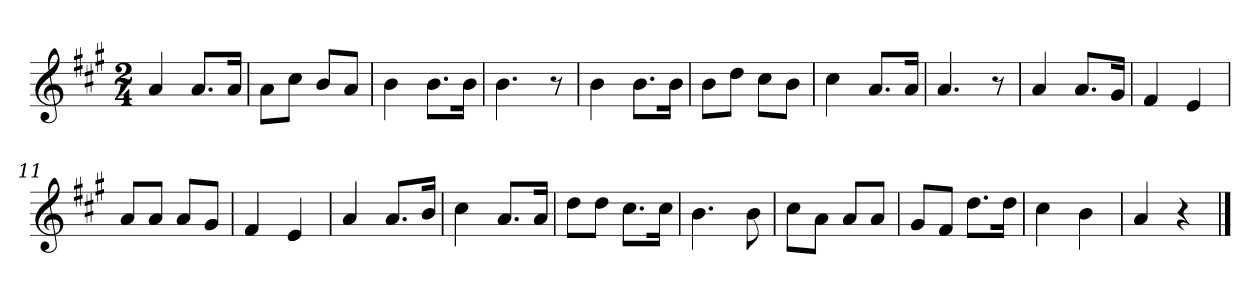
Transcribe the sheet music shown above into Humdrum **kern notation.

**kern
*part1
*staff1
*k[f#c#g#]
*M2/4
*MM120
=1
4a
8.aL
16aJk
=2
8aL
8cc#J
8bL
8aJ
=3
4b
8.bL
16bJk
=4
4.b
8r
=5
4b
8.bL
16bJk
=6
8bL
8ddJ
8cc#L
8bJ
=7
4cc#
8.aL
16aJk
=8
4.a
8r
=9
4a
8.aL
16g#Jk
=10
4f#
4e
=11
8aL
8aJ
8aL
8g#J
=12
4f#
4e
=13
4a
8.aL
16bJk
=14
4cc#
8.aL
16aJk
=15
8ddL
8ddJ
8.cc#L
16cc#Jk
=16
4.b
8b
=17
8cc#L
8aJ
8aL
8aJ
=18
8g#L
8f#J
8.ddL
16ddJk
=19
4cc#
4b
=20
4a
4r
==
*-
